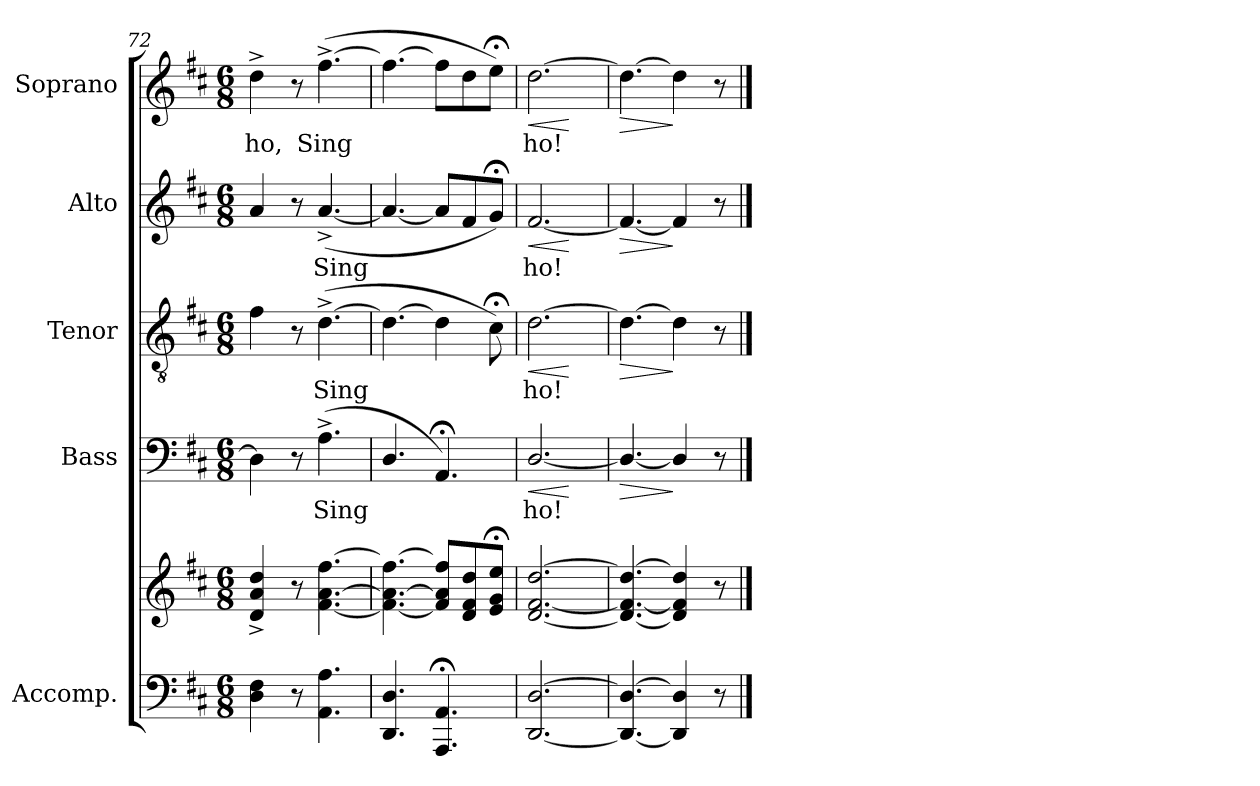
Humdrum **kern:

**kern	**kern	**kern	**text	**dynam	**kern	**text	**dynam	**kern	**text	**dynam	**kern	**text	**dynam
*part5	*part5	*part4	*part4	*part4	*part3	*part3	*part3	*part2	*part2	*part2	*part1	*part1	*part1
*staff6	*staff5	*staff4	*staff4	*staff4	*staff3	*staff3	*staff3	*staff2	*staff2	*staff2	*staff1	*staff1	*staff1
*I"Accomp.	*	*I"Bass	*	*	*I"Tenor	*	*	*I"Alto	*	*	*I"Soprano	*	*
*	*	*I'B	*	*	*I'T	*	*	*I'A	*	*	*I'S	*	*
*clefF4	*clefG2	*clefF4	*	*	*clefGv2	*	*	*clefG2	*	*	*clefG2	*	*
*k[f#c#]	*k[f#c#]	*k[f#c#]	*	*	*k[f#c#]	*	*	*k[f#c#]	*	*	*k[f#c#]	*	*
*D:	*D:	*D:	*	*	*D:	*	*	*D:	*	*	*D:	*	*
*M6/8	*M6/8	*M6/8	*	*	*M6/8	*	*	*M6/8	*	*	*M6/8	*	*
=72	=72	=72	=72	=72	=72	=72	=72	=72	=72	=72	=72	=72	=72
!	!	!	!	!	!	!	!	!	!	!	!	!LO:LY:b	!
4D 4F#	4d^ 4a^ 4dd^	4D]	.	.	4f#	.	.	4a	.	.	4dd^	ho,	.
8r	8r	8r	.	.	8r	.	.	8r	.	.	8r	.	.
!	!	!	!LO:LY:b	!	!	!LO:LY:b	!	!	!LO:LY:b	!	!	!LO:LY:b	!
4.AA\ 4.A\	[4.f# [4.a [4.ff#	(<4.A^	Sing	.	(>[4.d^	Sing	.	(<[4.a^	Sing	.	(>[4.ff#^	Sing	.
=73	=73	=73	=73	=73	=73	=73	=73	=73	=73	=73	=73	=73	=73
4.DD/ 4.D/	4.f#_ 4.a_ 4.ff#_	4.D/	.	.	4.d_	.	.	4.a_	.	.	4.ff#_	.	.
4.AAA;< 4.AA;<	8f#] 8a] 8ff#]L	4.AA;<)	.	.	4d]	.	.	8aL]	.	.	8ff#L]	.	.
.	8d 8f# 8dd	.	.	.	.	.	.	8f#	.	.	8dd	.	.
.	8e; 8g; 8ee;J	.	.	.	8c#;<)	.	.	8g;<J)	.	.	8ee;<J)	.	.
=74	=74	=74	=74	=74	=74	=74	=74	=74	=74	=74	=74	=74	=74
!	!	!	!LO:LY:b	!LO:HP:b	!	!LO:LY:b	!LO:HP:b	!	!LO:LY:b	!LO:HP:b	!	!LO:LY:b	!LO:HP:b
[2.DD/ [2.D/	[2.d [2.f# [2.dd	[2.D/	ho!	<	[2.d	ho!	<	[2.f#	ho!	<	[2.dd	ho!	<
.	.	.	.	[	.	.	[	.	.	[	.	.	[
=75	=75	=75	=75	=75	=75	=75	=75	=75	=75	=75	=75	=75	=75
!	!	!	!	!LO:HP:b	!	!	!LO:HP:b	!	!	!LO:HP:b	!	!	!LO:HP:b
4.DD/_ 4.D/_	4.d_ 4.f#_ 4.dd_	4.D/_	.	>	4.d_	.	>	4.f#_	.	>	4.dd_	.	>
4DD] 4D]	4d] 4f#] 4dd]	4D/]	.	]	4d]	.	]	4f#]	.	]	4dd]	.	]
8r	8r	8r	.	.	8r	.	.	8r	.	.	8r	.	.
==	==	==	==	==	==	==	==	==	==	==	==	==	==
*-	*-	*-	*-	*-	*-	*-	*-	*-	*-	*-	*-	*-	*-
